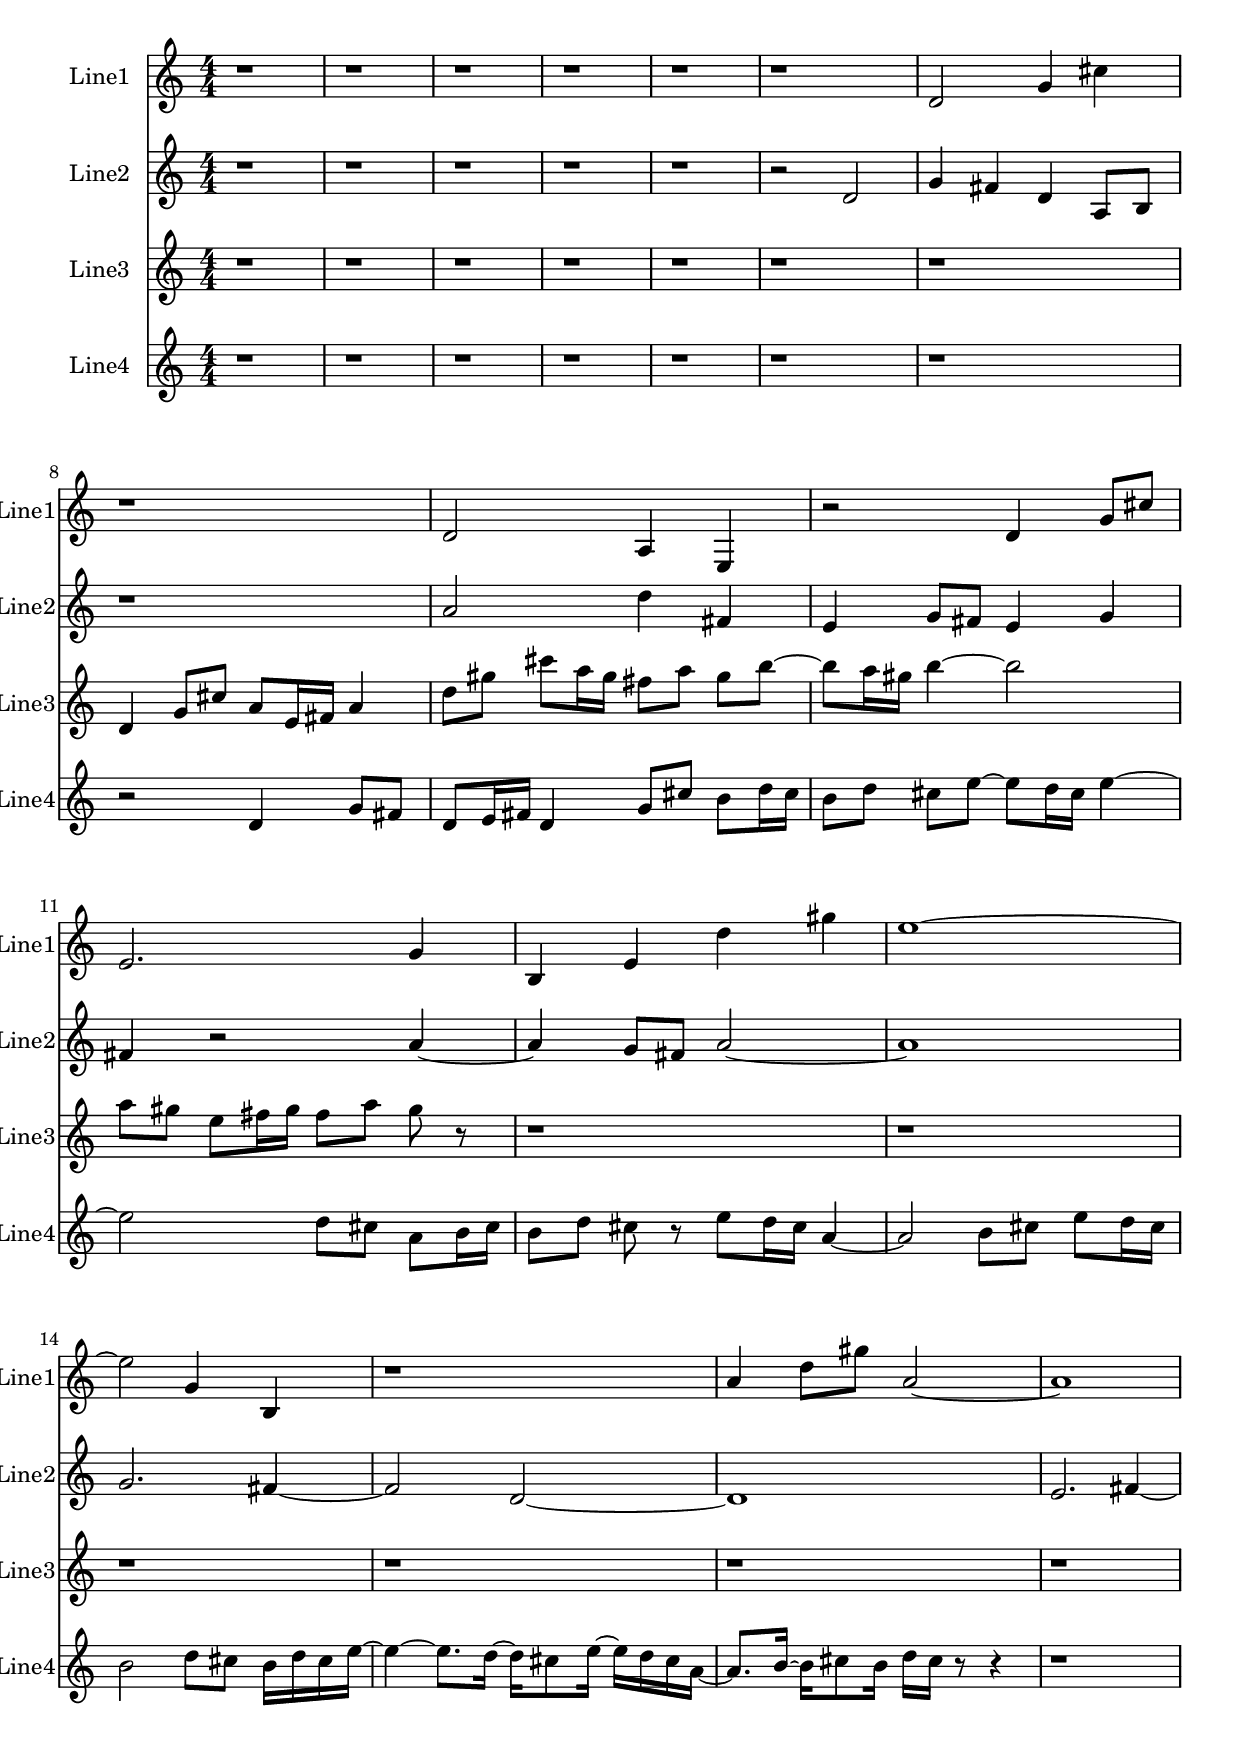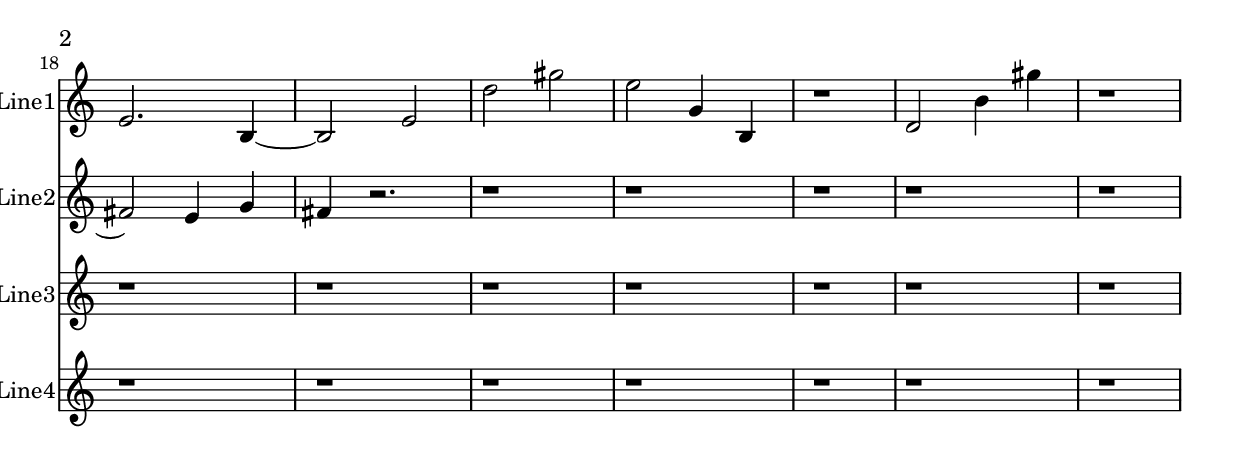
% 2016-09-05 16:11

\version "2.18.2"
\language "english"

\header {}

\layout {}

\paper {}

\score {
    \new Score <<
        \context Staff = "line1" {
            \set Staff.instrumentName = \markup { Line1 }
            \set Staff.shortInstrumentName = \markup { Line1 }
            {
                \numericTimeSignature
                \time 4/4
                \bar "||"
                \accidentalStyle modern-cautionary
                r1
                r1
                r1
                r1
                r1
                r1
                d'2
                g'4
                cs''4
                r1
                d'2
                a4
                e4
                r2
                d'4
                g'8 [
                cs''8 ]
                e'2.
                g'4
                b4
                e'4
                d''4
                gs''4
                e''1 ~
                e''2
                g'4
                b4
                r1
                a'4
                d''8 [
                gs''8 ]
                a'2 ~
                a'1
                e'2.
                b4 ~
                b2
                e'2
                d''2
                gs''2
                e''2
                g'4
                b4
                r1
                d'2
                b'4
                gs''4
                r1
            }
        }
        \context Staff = "line2" {
            \set Staff.instrumentName = \markup { Line2 }
            \set Staff.shortInstrumentName = \markup { Line2 }
            {
                \numericTimeSignature
                \time 4/4
                \bar "||"
                \accidentalStyle modern-cautionary
                r1
                r1
                r1
                r1
                r1
                r2
                d'2
                g'4
                fs'4
                d'4
                a8 [
                b8 ]
                r1
                a'2
                d''4
                fs'4
                e'4
                g'8 [
                fs'8 ]
                e'4
                g'4
                fs'4
                r2
                a'4 ~
                a'4
                g'8 [
                fs'8 ]
                a'2 ~
                a'1
                g'2.
                fs'4 ~
                fs'2
                d'2 ~
                d'1
                e'2.
                fs'4 ~
                fs'2
                e'4
                g'4
                fs'4
                r2.
                r1
                r1
                r1
                r1
                r1
            }
        }
        \context Staff = "line3" {
            \set Staff.instrumentName = \markup { Line3 }
            \set Staff.shortInstrumentName = \markup { Line3 }
            {
                \numericTimeSignature
                \time 4/4
                \bar "||"
                \accidentalStyle modern-cautionary
                r1
                r1
                r1
                r1
                r1
                r1
                r1
                d'4
                g'8 [
                cs''8 ]
                a'8 [
                e'16
                fs'16 ]
                a'4
                d''8 [
                gs''8 ]
                cs'''8 [
                a''16
                gs''16 ]
                fs''8 [
                a''8 ]
                gs''8 [
                b''8 ~ ]
                b''8 [
                a''16
                gs''16 ]
                b''4 ~
                b''2
                a''8 [
                gs''8 ]
                e''8 [
                fs''16
                gs''16 ]
                fs''8 [
                a''8 ]
                gs''8
                r8
                r1
                r1
                r1
                r1
                r1
                r1
                r1
                r1
                r1
                r1
                r1
                r1
                r1
            }
        }
        \context Staff = "line4" {
            \set Staff.instrumentName = \markup { Line4 }
            \set Staff.shortInstrumentName = \markup { Line4 }
            {
                \numericTimeSignature
                \time 4/4
                \bar "||"
                \accidentalStyle modern-cautionary
                r1
                r1
                r1
                r1
                r1
                r1
                r1
                r2
                d'4
                g'8 [
                fs'8 ]
                d'8 [
                e'16
                fs'16 ]
                d'4
                g'8 [
                cs''8 ]
                b'8 [
                d''16
                cs''16 ]
                b'8 [
                d''8 ]
                cs''8 [
                e''8 ~ ]
                e''8 [
                d''16
                cs''16 ]
                e''4 ~
                e''2
                d''8 [
                cs''8 ]
                a'8 [
                b'16
                cs''16 ]
                b'8 [
                d''8 ]
                cs''8
                r8
                e''8 [
                d''16
                cs''16 ]
                a'4 ~
                a'2
                b'8 [
                cs''8 ]
                e''8 [
                d''16
                cs''16 ]
                b'2
                d''8 [
                cs''8 ]
                b'16 [
                d''16
                cs''16
                e''16 ~ ]
                e''4 ~
                e''8. [
                d''16 ~ ]
                d''16 [
                cs''8
                e''16 ~ ]
                e''16 [
                d''16
                cs''16
                a'16 ~ ]
                a'8. [
                b'16 ~ ]
                b'16 [
                cs''8
                b'16 ]
                d''16 [
                cs''16 ]
                r8
                r4
                r1
                r1
                r1
                r1
                r1
                r1
                r1
                r1
            }
        }
    >>
}